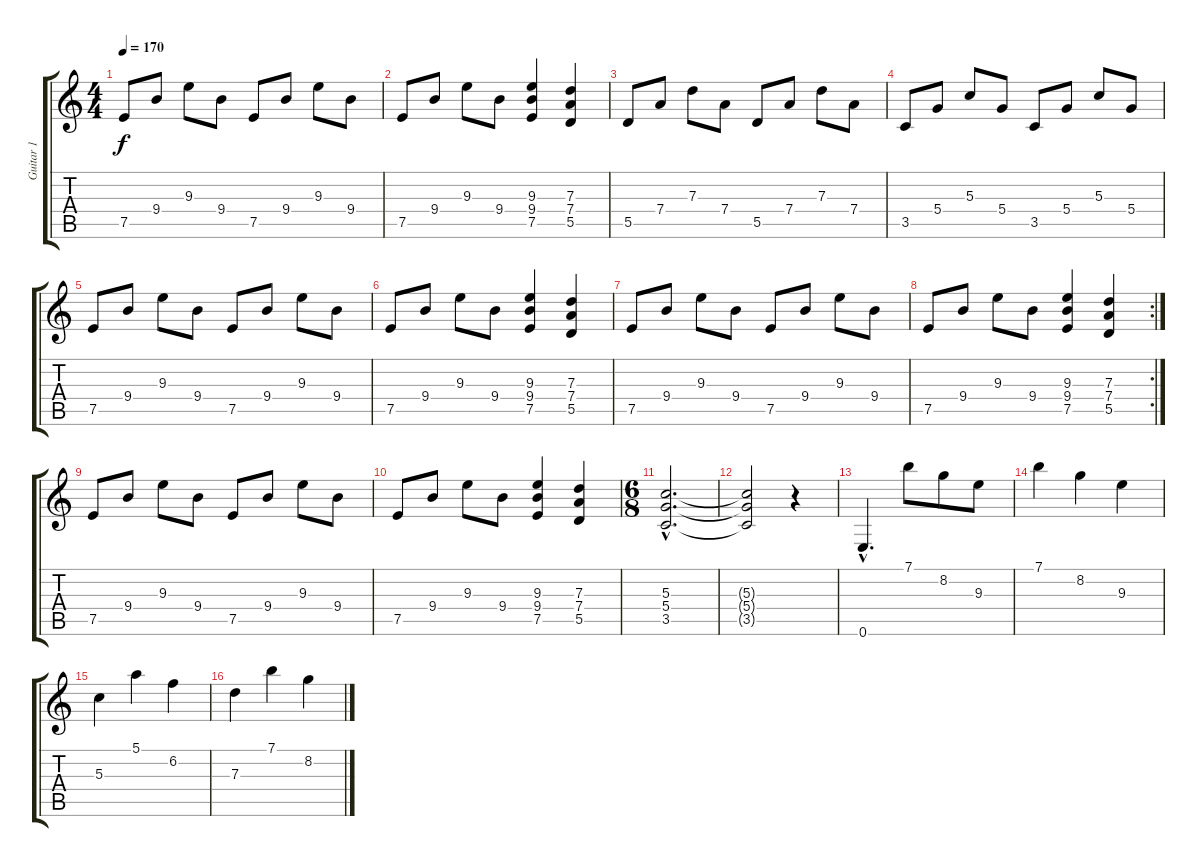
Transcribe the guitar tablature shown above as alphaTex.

\track ("Guitar 1" "Guitar 1") {instrument distortionguitar}
\staff {score tabs}
\tuning (E4 B3 G3 D3 A2 E2) {hide}
\ts (4 4)
\tempo 170
\clef g2
\ks c
7.5.8{dy f} 9.4.8 9.3.8 9.4.8 7.5.8 9.4.8 9.3.8 9.4.8 |
7.5.8 9.4.8 9.3.8 9.4.8 (9.3 9.4 7.5).4 (7.3 7.4 5.5).4 |
5.5.8 7.4.8 7.3.8 7.4.8 5.5.8 7.4.8 7.3.8 7.4.8 |
3.5.8 5.4.8 5.3.8 5.4.8 3.5.8 5.4.8 5.3.8 5.4.8 |
7.5.8 9.4.8 9.3.8 9.4.8 7.5.8 9.4.8 9.3.8 9.4.8 |
7.5.8 9.4.8 9.3.8 9.4.8 (9.3 9.4 7.5).4 (7.3 7.4 5.5).4 |
7.5.8 9.4.8 9.3.8 9.4.8 7.5.8 9.4.8 9.3.8 9.4.8 |
\rc 2
7.5.8 9.4.8 9.3.8 9.4.8 (9.3 9.4 7.5).4 (7.3 7.4 5.5).4 |
7.5.8 9.4.8 9.3.8 9.4.8 7.5.8 9.4.8 9.3.8 9.4.8 |
7.5.8 9.4.8 9.3.8 9.4.8 (9.3 9.4 7.5).4 (7.3 7.4 5.5).4 |
\ts (6 8)
(5.3{hac} 5.4{hac} 3.5{hac}).2{d} |
(5.3{t} 5.4{t} 3.5{t}).2 r.4 |
0.6{hac}.4{d} 7.1.8 8.2.8 9.3.8 |
7.1.4 8.2.4 9.3.4 |
5.3.4 5.1.4 6.2.4 |
7.3.4 7.1.4 8.2.4
